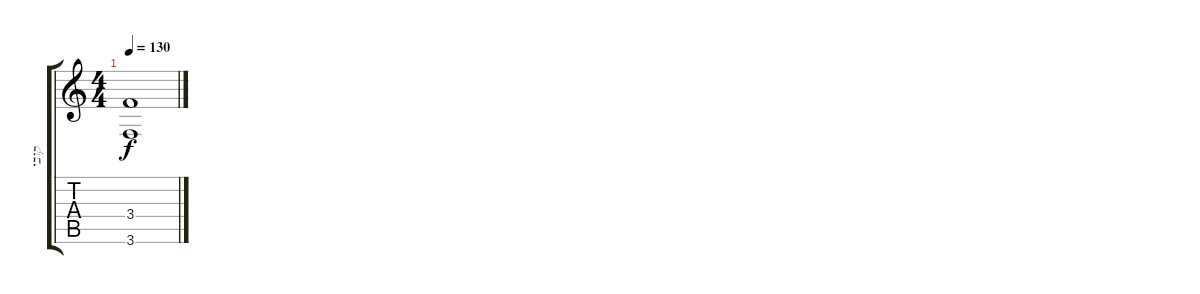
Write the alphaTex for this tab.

\track ("קובי" "קובי") {instrument distortionguitar}
\staff {score tabs}
\tuning (E4 B3 G3 D3 A2 D2) {hide}
\ts (4 4)
\tempo 130
\clef g2
\ks c
(3.4{t} 3.6{t}).1{dy f}
